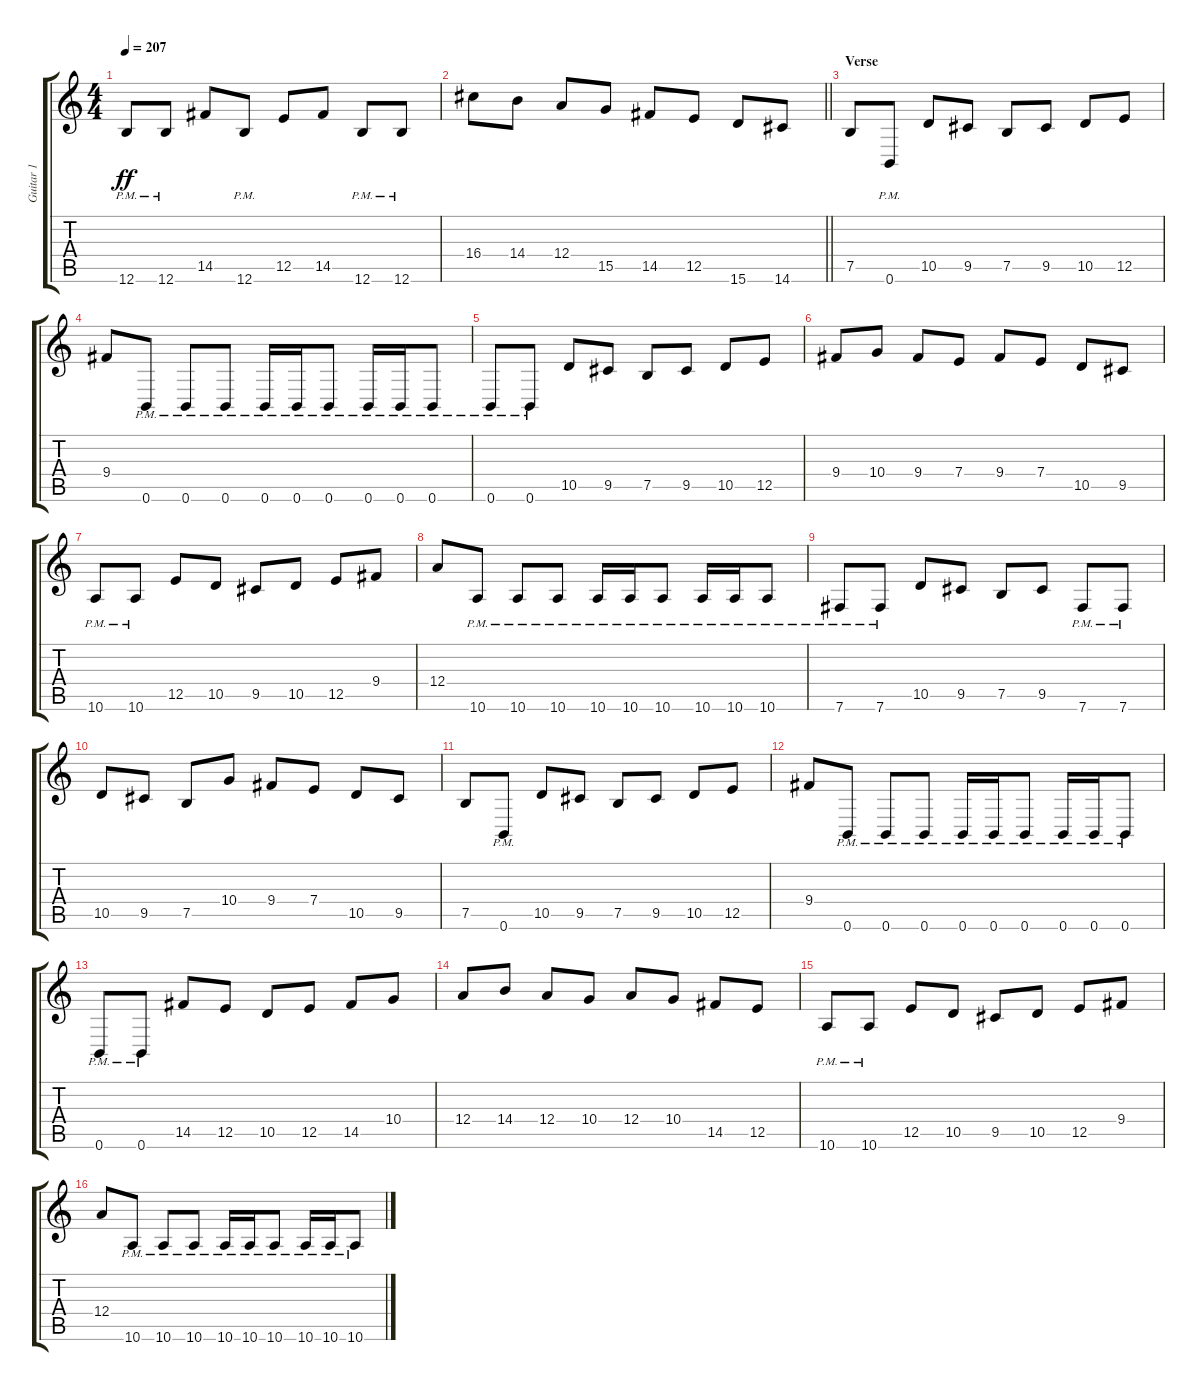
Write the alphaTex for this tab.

\track ("Guitar 1" "Guitar 1") {instrument distortionguitar}
\staff {score tabs}
\tuning (B3 Gb3 D3 A2 E2 B1) {hide}
\ts (4 4)
\tempo 207
\clef g2
\ks c
12.6{pm}.8{dy ff} 12.6{pm}.8 14.5.8 12.6{pm}.8 12.5.8 14.5.8 12.6{pm}.8 12.6{pm}.8 |
\barLineRight lightlight
16.4.8 14.4.8 12.4.8 15.5.8 14.5.8 12.5.8 15.6.8 14.6.8 |
\section ("" "Verse")
7.5.8 0.6{pm}.8 10.5.8 9.5.8 7.5.8 9.5.8 10.5.8 12.5.8 |
9.4.8 0.6{pm}.8 0.6{pm}.8 0.6{pm}.8 0.6{pm}.16 0.6{pm}.16 0.6{pm}.8 0.6{pm}.16 0.6{pm}.16 0.6{pm}.8 |
0.6{pm}.8 0.6{pm}.8 10.5.8 9.5.8 7.5.8 9.5.8 10.5.8 12.5.8 |
9.4.8 10.4.8 9.4.8 7.4.8 9.4.8 7.4.8 10.5.8 9.5.8 |
10.6{pm}.8 10.6{pm}.8 12.5.8 10.5.8 9.5.8 10.5.8 12.5.8 9.4.8 |
12.4.8 10.6{pm}.8 10.6{pm}.8 10.6{pm}.8 10.6{pm}.16 10.6{pm}.16 10.6{pm}.8 10.6{pm}.16 10.6{pm}.16 10.6{pm}.8 |
7.6{pm}.8 7.6{pm}.8 10.5.8 9.5.8 7.5.8 9.5.8 7.6{pm}.8 7.6{pm}.8 |
10.5.8 9.5.8 7.5.8 10.4.8 9.4.8 7.4.8 10.5.8 9.5.8 |
7.5.8 0.6{pm}.8 10.5.8 9.5.8 7.5.8 9.5.8 10.5.8 12.5.8 |
9.4.8 0.6{pm}.8 0.6{pm}.8 0.6{pm}.8 0.6{pm}.16 0.6{pm}.16 0.6{pm}.8 0.6{pm}.16 0.6{pm}.16 0.6{pm}.8 |
0.6{pm}.8 0.6{pm}.8 14.5.8 12.5.8 10.5.8 12.5.8 14.5.8 10.4.8 |
12.4.8 14.4.8 12.4.8 10.4.8 12.4.8 10.4.8 14.5.8 12.5.8 |
10.6{pm}.8 10.6{pm}.8 12.5.8 10.5.8 9.5.8 10.5.8 12.5.8 9.4.8 |
12.4.8 10.6{pm}.8 10.6{pm}.8 10.6{pm}.8 10.6{pm}.16 10.6{pm}.16 10.6{pm}.8 10.6{pm}.16 10.6{pm}.16 10.6{pm}.8
